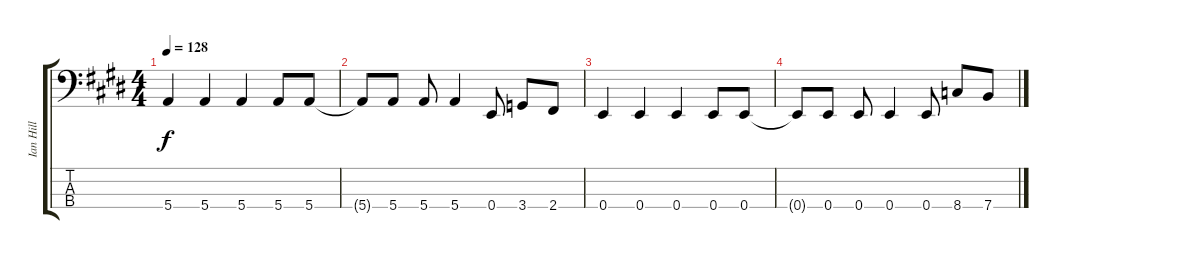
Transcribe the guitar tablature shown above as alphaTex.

\track ("Ian Hill" "Ian Hill") {instrument electricbasspick}
\staff {score tabs}
\tuning (G2 D2 A1 E1) {hide}
\ts (4 4)
\tempo 128
\clef f4
\ks e
5.4.4{dy f} 5.4.4 5.4.4 5.4.8 5.4.8 |
5.4{t}.8 5.4.8 5.4.8 5.4.4 0.4.8 3.4.8 2.4.8 |
0.4.4 0.4.4 0.4.4 0.4.8 0.4.8 |
0.4{t}.8 0.4.8 0.4.8 0.4.4 0.4.8 8.4.8 7.4.8
